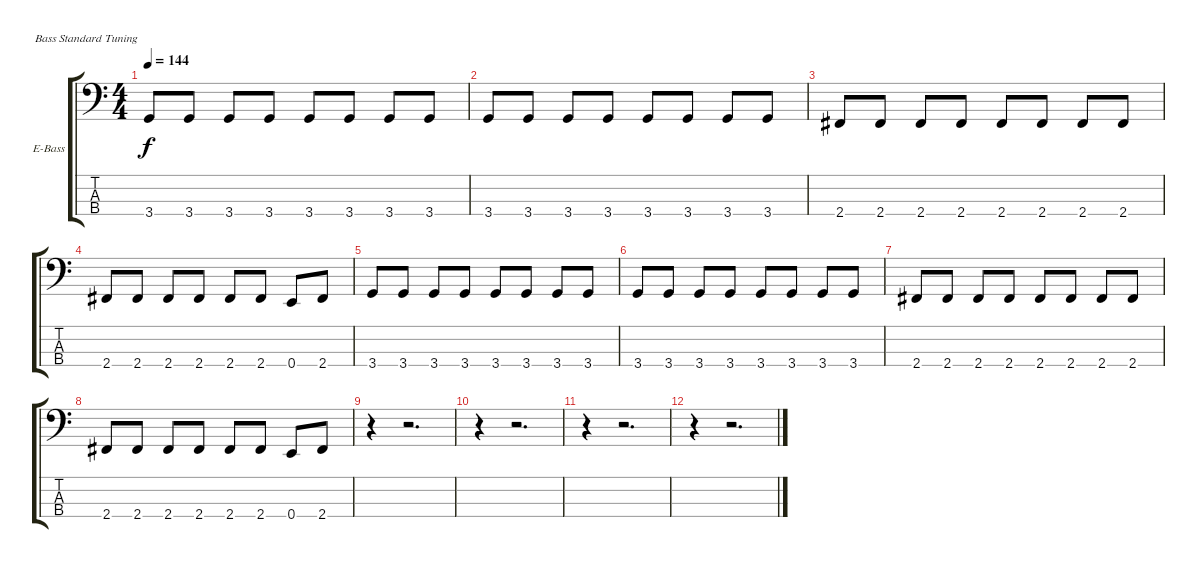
\bracketExtendMode groupsimilarinstruments
\firstSystemTrackNameOrientation horizontal
\otherSystemsTrackNameOrientation horizontal
\track ("Mark" "E-Bass") {instrument electricbasspick}
\staff {score tabs}
\tuning (G2 D2 A1 E1)
\ts (4 4)
\tempo 144
\clef f4
\ks c
3.4.8{dy f} 3.4.8 3.4.8 3.4.8 3.4.8 3.4.8 3.4.8 3.4.8 |
3.4.8 3.4.8 3.4.8 3.4.8 3.4.8 3.4.8 3.4.8 3.4.8 |
2.4.8 2.4.8 2.4.8 2.4.8 2.4.8 2.4.8 2.4.8 2.4.8 |
2.4.8 2.4.8 2.4.8 2.4.8 2.4.8 2.4.8 0.4.8 2.4.8 |
3.4.8 3.4.8 3.4.8 3.4.8 3.4.8 3.4.8 3.4.8 3.4.8 |
3.4.8 3.4.8 3.4.8 3.4.8 3.4.8 3.4.8 3.4.8 3.4.8 |
2.4.8 2.4.8 2.4.8 2.4.8 2.4.8 2.4.8 2.4.8 2.4.8 |
2.4.8 2.4.8 2.4.8 2.4.8 2.4.8 2.4.8 0.4.8 2.4.8 |
r.4 r.2{d} |
r.4 r.2{d} |
r.4 r.2{d} |
r.4 r.2{d}
